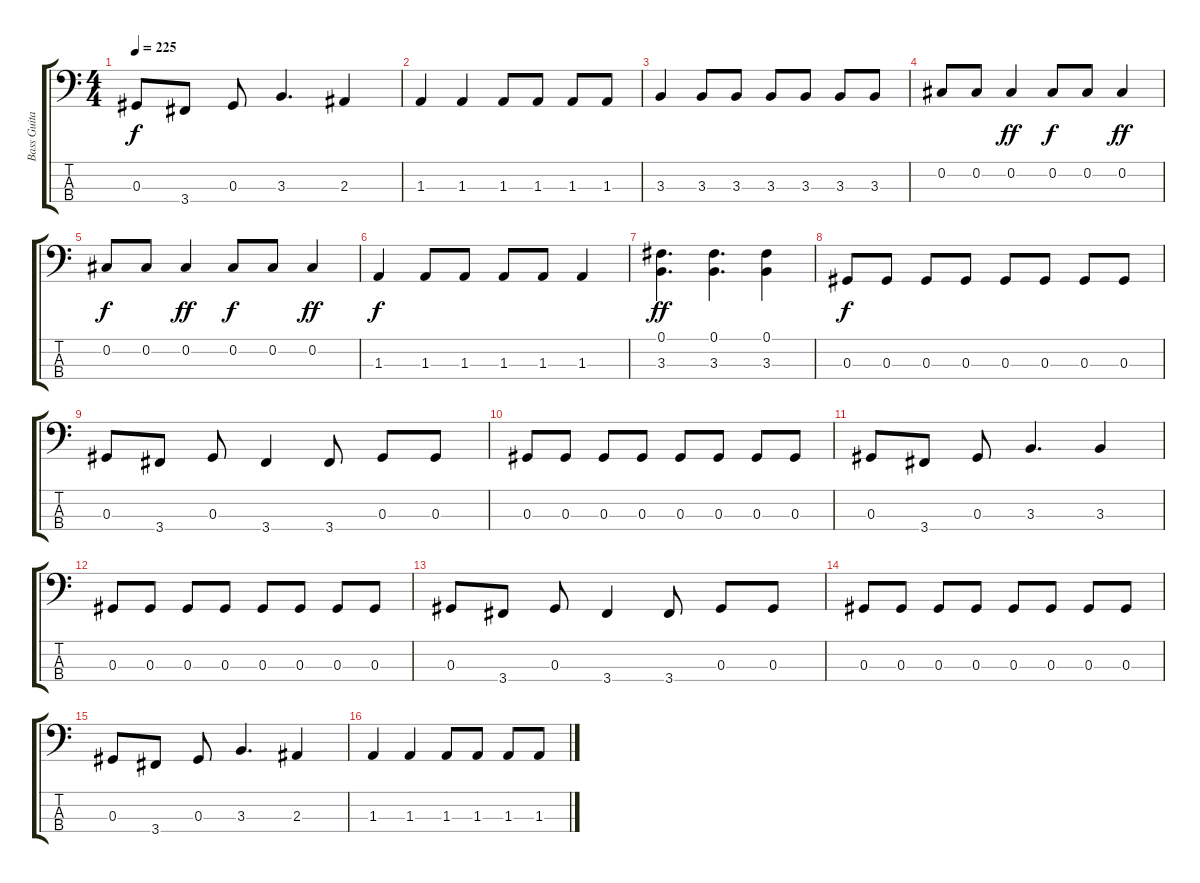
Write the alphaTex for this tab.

\track ("Bass Guitar" "Bass Guita") {instrument electricbasspick}
\staff {score tabs}
\tuning (Gb2 Db2 Ab1 Eb1) {hide}
\ts (4 4)
\tempo 225
\clef f4
\ks c
0.3.8{dy f} 3.4.8 0.3.8 3.3.4{d} 2.3.4 |
1.3.4 1.3.4 1.3.8 1.3.8 1.3.8 1.3.8 |
3.3.4 3.3.8 3.3.8 3.3.8 3.3.8 3.3.8 3.3.8 |
0.2.8 0.2.8 0.2.4{dy ff} 0.2.8{dy f} 0.2.8 0.2.4{dy ff} |
0.2.8{dy f} 0.2.8 0.2.4{dy ff} 0.2.8{dy f} 0.2.8 0.2.4{dy ff} |
1.3.4{dy f} 1.3.8 1.3.8 1.3.8 1.3.8 1.3.4 |
(0.1 3.3).4{d dy ff} (0.1 3.3).4{d} (0.1 3.3).4 |
0.3.8{dy f} 0.3.8 0.3.8 0.3.8 0.3.8 0.3.8 0.3.8 0.3.8 |
0.3.8 3.4.8 0.3.8 3.4.4 3.4.8 0.3.8 0.3.8 |
0.3.8 0.3.8 0.3.8 0.3.8 0.3.8 0.3.8 0.3.8 0.3.8 |
0.3.8 3.4.8 0.3.8 3.3.4{d} 3.3.4 |
0.3.8 0.3.8 0.3.8 0.3.8 0.3.8 0.3.8 0.3.8 0.3.8 |
0.3.8 3.4.8 0.3.8 3.4.4 3.4.8 0.3.8 0.3.8 |
0.3.8 0.3.8 0.3.8 0.3.8 0.3.8 0.3.8 0.3.8 0.3.8 |
0.3.8 3.4.8 0.3.8 3.3.4{d} 2.3.4 |
1.3.4 1.3.4 1.3.8 1.3.8 1.3.8 1.3.8
